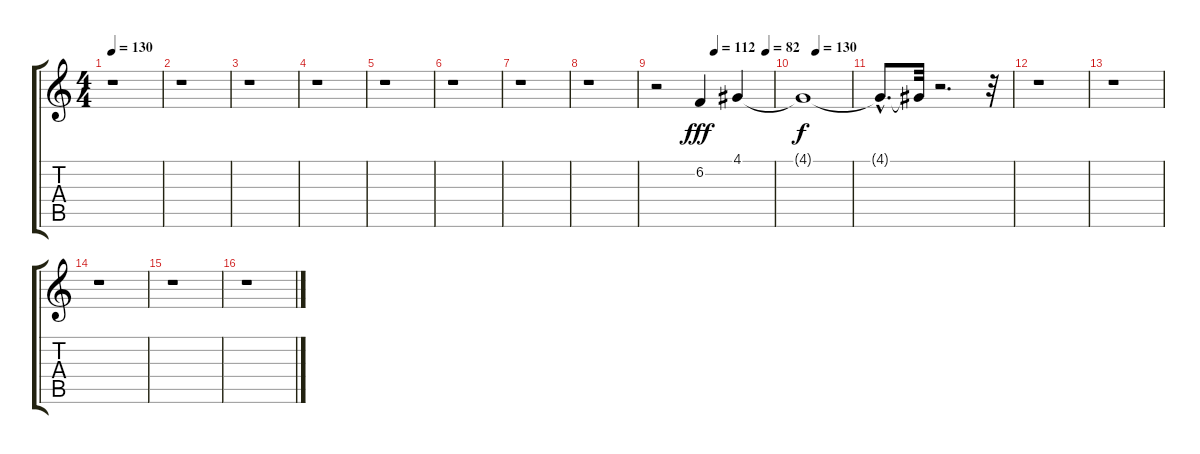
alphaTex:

\track "" {instrument vibraphone}
\staff {score tabs}
\tuning (E4 B3 G3 D3 A2 E2) {hide}
\ts (4 4)
\tempo 130
\clef g2
\ks c
r.1{dy fff} |
r.1 |
r.1 |
r.1 |
r.1 |
r.1 |
r.1 |
r.1 |
\tempo (112 0.5)
\tempo (82 0.9375)
r.2 6.2.4 4.1.4{volume 15} |
\tempo (130 0.28125)
4.1{t}.1{dy f} |
4.1{hac t}.8{d} 4.1{t}.32 r.2{d} r.32 |
r.1 |
r.1 |
r.1 |
r.1 |
r.1
